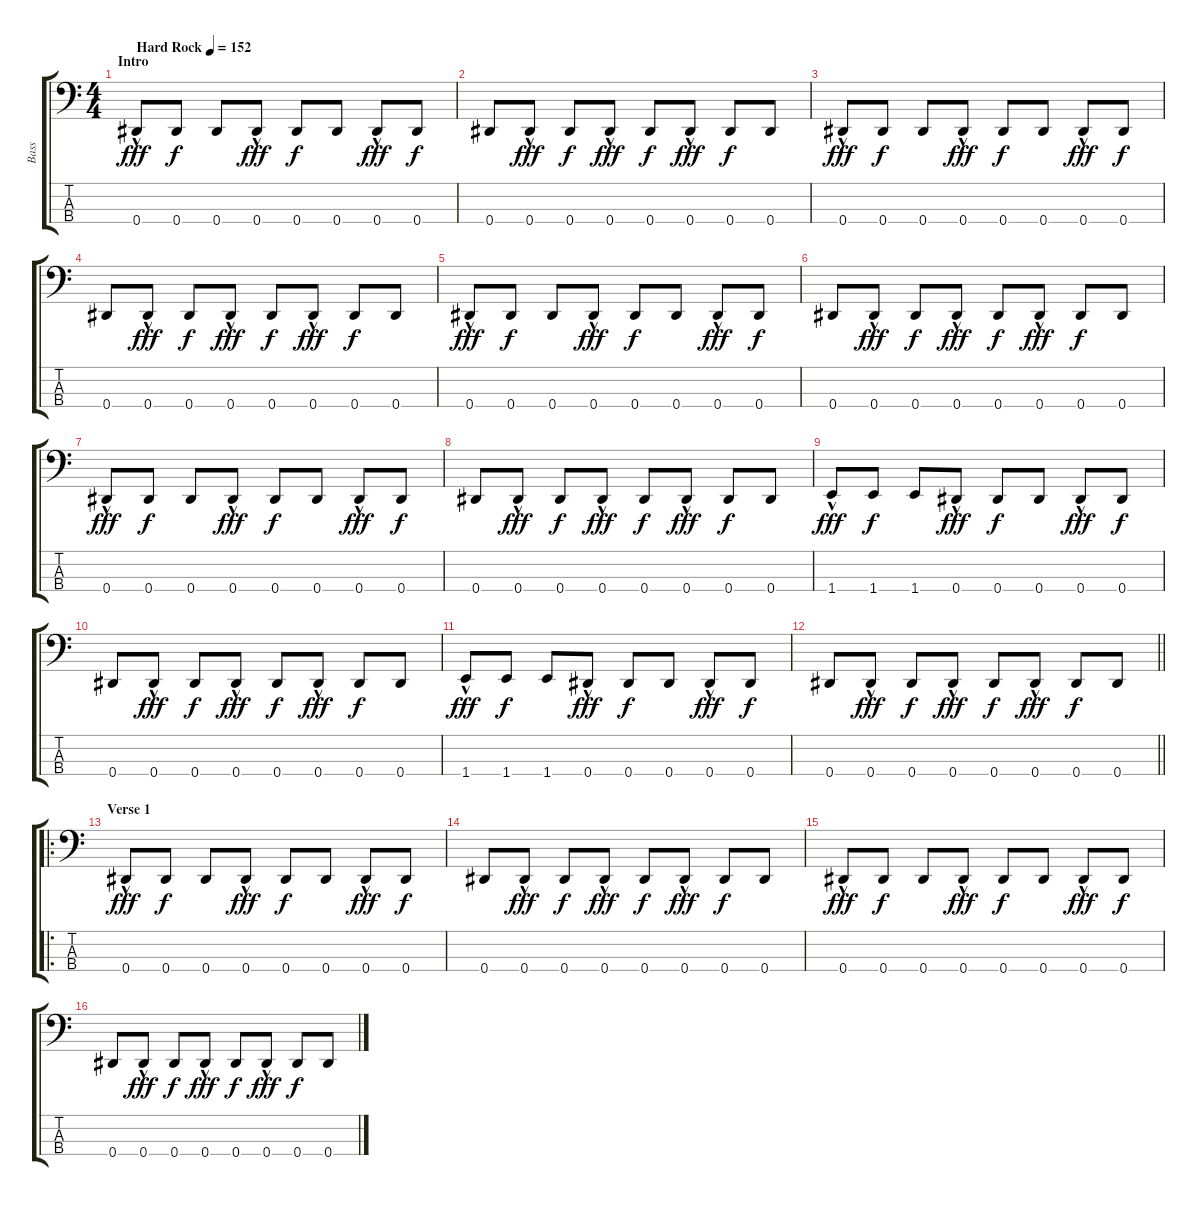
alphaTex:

\track ("Bass" "Bass") {instrument electricbassfinger}
\staff {score tabs}
\tuning (Gb2 Db2 Ab1 Eb1) {hide}
\ts (4 4)
\section ("" "Intro")
\tempo (152 "Hard Rock")
\clef f4
\ks c
0.4{hac}.8{dy fff instrument electricbassfinger} 0.4.8{dy f} 0.4.8 0.4{hac}.8{dy fff} 0.4.8{dy f} 0.4.8 0.4{hac}.8{dy fff} 0.4.8{dy f} |
0.4.8 0.4{hac}.8{dy fff} 0.4.8{dy f} 0.4{hac}.8{dy fff} 0.4.8{dy f} 0.4{hac}.8{dy fff} 0.4.8{dy f} 0.4.8 |
0.4{hac}.8{dy fff} 0.4.8{dy f} 0.4.8 0.4{hac}.8{dy fff} 0.4.8{dy f} 0.4.8 0.4{hac}.8{dy fff} 0.4.8{dy f} |
0.4.8 0.4{hac}.8{dy fff} 0.4.8{dy f} 0.4{hac}.8{dy fff} 0.4.8{dy f} 0.4{hac}.8{dy fff} 0.4.8{dy f} 0.4.8 |
0.4{hac}.8{dy fff} 0.4.8{dy f} 0.4.8 0.4{hac}.8{dy fff} 0.4.8{dy f} 0.4.8 0.4{hac}.8{dy fff} 0.4.8{dy f} |
0.4.8 0.4{hac}.8{dy fff} 0.4.8{dy f} 0.4{hac}.8{dy fff} 0.4.8{dy f} 0.4{hac}.8{dy fff} 0.4.8{dy f} 0.4.8 |
0.4{hac}.8{dy fff} 0.4.8{dy f} 0.4.8 0.4{hac}.8{dy fff} 0.4.8{dy f} 0.4.8 0.4{hac}.8{dy fff} 0.4.8{dy f} |
0.4.8 0.4{hac}.8{dy fff} 0.4.8{dy f} 0.4{hac}.8{dy fff} 0.4.8{dy f} 0.4{hac}.8{dy fff} 0.4.8{dy f} 0.4.8 |
1.4{hac}.8{dy fff} 1.4.8{dy f} 1.4.8 0.4{hac}.8{dy fff} 0.4.8{dy f} 0.4.8 0.4{hac}.8{dy fff} 0.4.8{dy f} |
0.4.8 0.4{hac}.8{dy fff} 0.4.8{dy f} 0.4{hac}.8{dy fff} 0.4.8{dy f} 0.4{hac}.8{dy fff} 0.4.8{dy f} 0.4.8 |
1.4{hac}.8{dy fff} 1.4.8{dy f} 1.4.8 0.4{hac}.8{dy fff} 0.4.8{dy f} 0.4.8 0.4{hac}.8{dy fff} 0.4.8{dy f} |
\barLineRight lightlight
0.4.8 0.4{hac}.8{dy fff} 0.4.8{dy f} 0.4{hac}.8{dy fff} 0.4.8{dy f} 0.4{hac}.8{dy fff} 0.4.8{dy f} 0.4.8 |
\ro
\section ("" "Verse 1")
0.4{hac}.8{dy fff} 0.4.8{dy f} 0.4.8 0.4{hac}.8{dy fff} 0.4.8{dy f} 0.4.8 0.4{hac}.8{dy fff} 0.4.8{dy f} |
0.4.8 0.4{hac}.8{dy fff} 0.4.8{dy f} 0.4{hac}.8{dy fff} 0.4.8{dy f} 0.4{hac}.8{dy fff} 0.4.8{dy f} 0.4.8 |
0.4{hac}.8{dy fff} 0.4.8{dy f} 0.4.8 0.4{hac}.8{dy fff} 0.4.8{dy f} 0.4.8 0.4{hac}.8{dy fff} 0.4.8{dy f} |
0.4.8 0.4{hac}.8{dy fff} 0.4.8{dy f} 0.4{hac}.8{dy fff} 0.4.8{dy f} 0.4{hac}.8{dy fff} 0.4.8{dy f} 0.4.8
